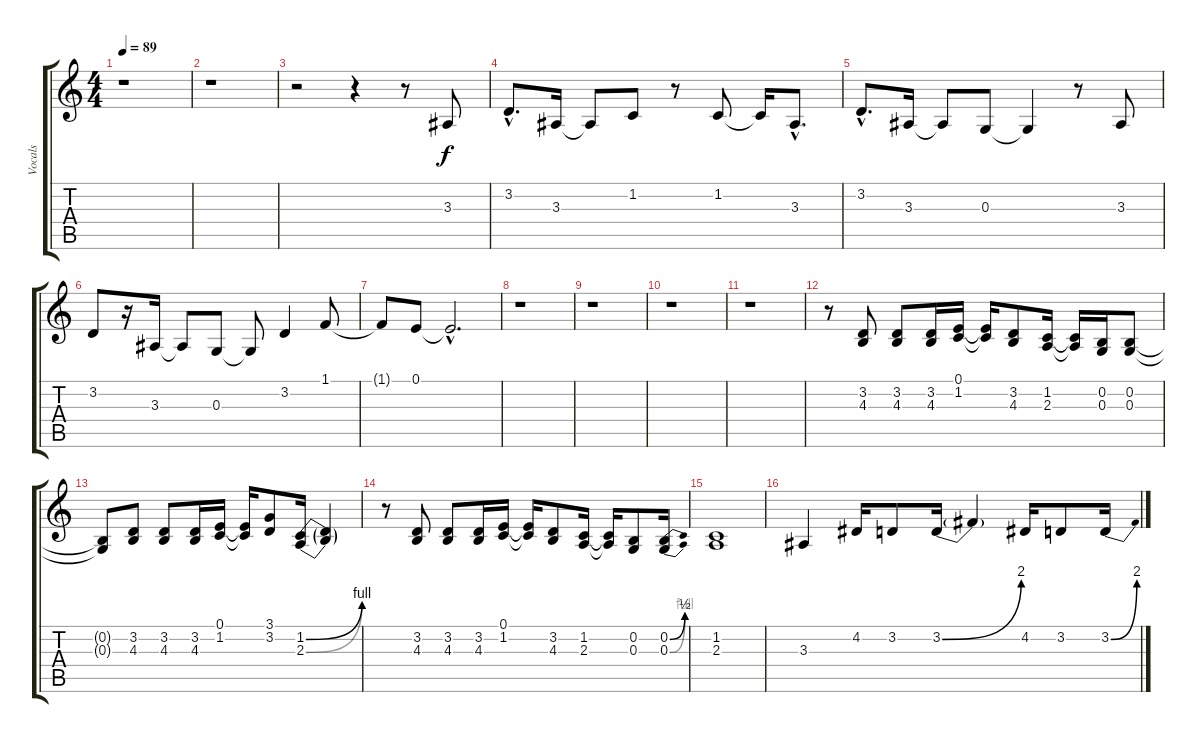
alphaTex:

\track ("Vocals" "Vocals") {instrument sitar}
\staff {score tabs}
\tuning (E4 B3 G3 D3 A2 E2) {hide}
\ts (4 4)
\tempo 89
\clef g2
\ks c
r.1{dy f} |
r.1 |
r.2 r.4 r.8 3.3.8 |
3.2{hac}.8{d} 3.3.16 3.3{t}.8 1.2.8 r.8 1.2.8 1.2{t}.16 3.3{hac}.8{d} |
3.2{hac}.8{d} 3.3.16 3.3{t}.8 0.3.8 0.3{t}.4 r.8 3.3.8 |
3.2.8 r.16 3.3.16 3.3{t}.8 0.3.8 0.3{t}.8 3.2.4 1.1.8 |
1.1{t}.8 0.1.8 0.1{hac t}.2{d} |
r.1 |
r.1 |
r.1 |
r.1 |
r.8 (3.2 4.3).8 (3.2 4.3).8 (3.2 4.3).16 (0.1 1.2).16 (0.1{t} 1.2{t}).16 (3.2 4.3).8 (1.2 2.3).16 (1.2{t} 2.3{t}).16 (0.2 0.3).16 (0.2 0.3).8 |
(0.2{t} 0.3{t}).8 (3.2 4.3).8 (3.2 4.3).8 (3.2 4.3).16 (0.1 1.2).16 (0.1{t} 1.2{t}).16 (3.1 3.2).8 (1.2{be (bend 0 0 60 4)} 2.3{be (bend 0 0 60 4)}).16 (1.2{t} 2.3{t}).4 |
r.8 (3.2 4.3).8 (3.2 4.3).8 (3.2 4.3).16 (0.1 1.2).16 (0.1{t} 1.2{t}).16 (3.2 4.3).8 (1.2 2.3).16 (1.2{t} 2.3{t}).16 (0.2 0.3).8 (0.2{be (bend 0 0 60 2)} 0.3{be (bend 0 0 60 4)}).16 |
(1.2 2.3).1 |
3.3.4 4.2.16 3.2.8 3.2{be (bend 0 0 60 8)}.16 3.2{t}.4 4.2.16 3.2.8 3.2{be (bend 0 0 60 8)}.16
